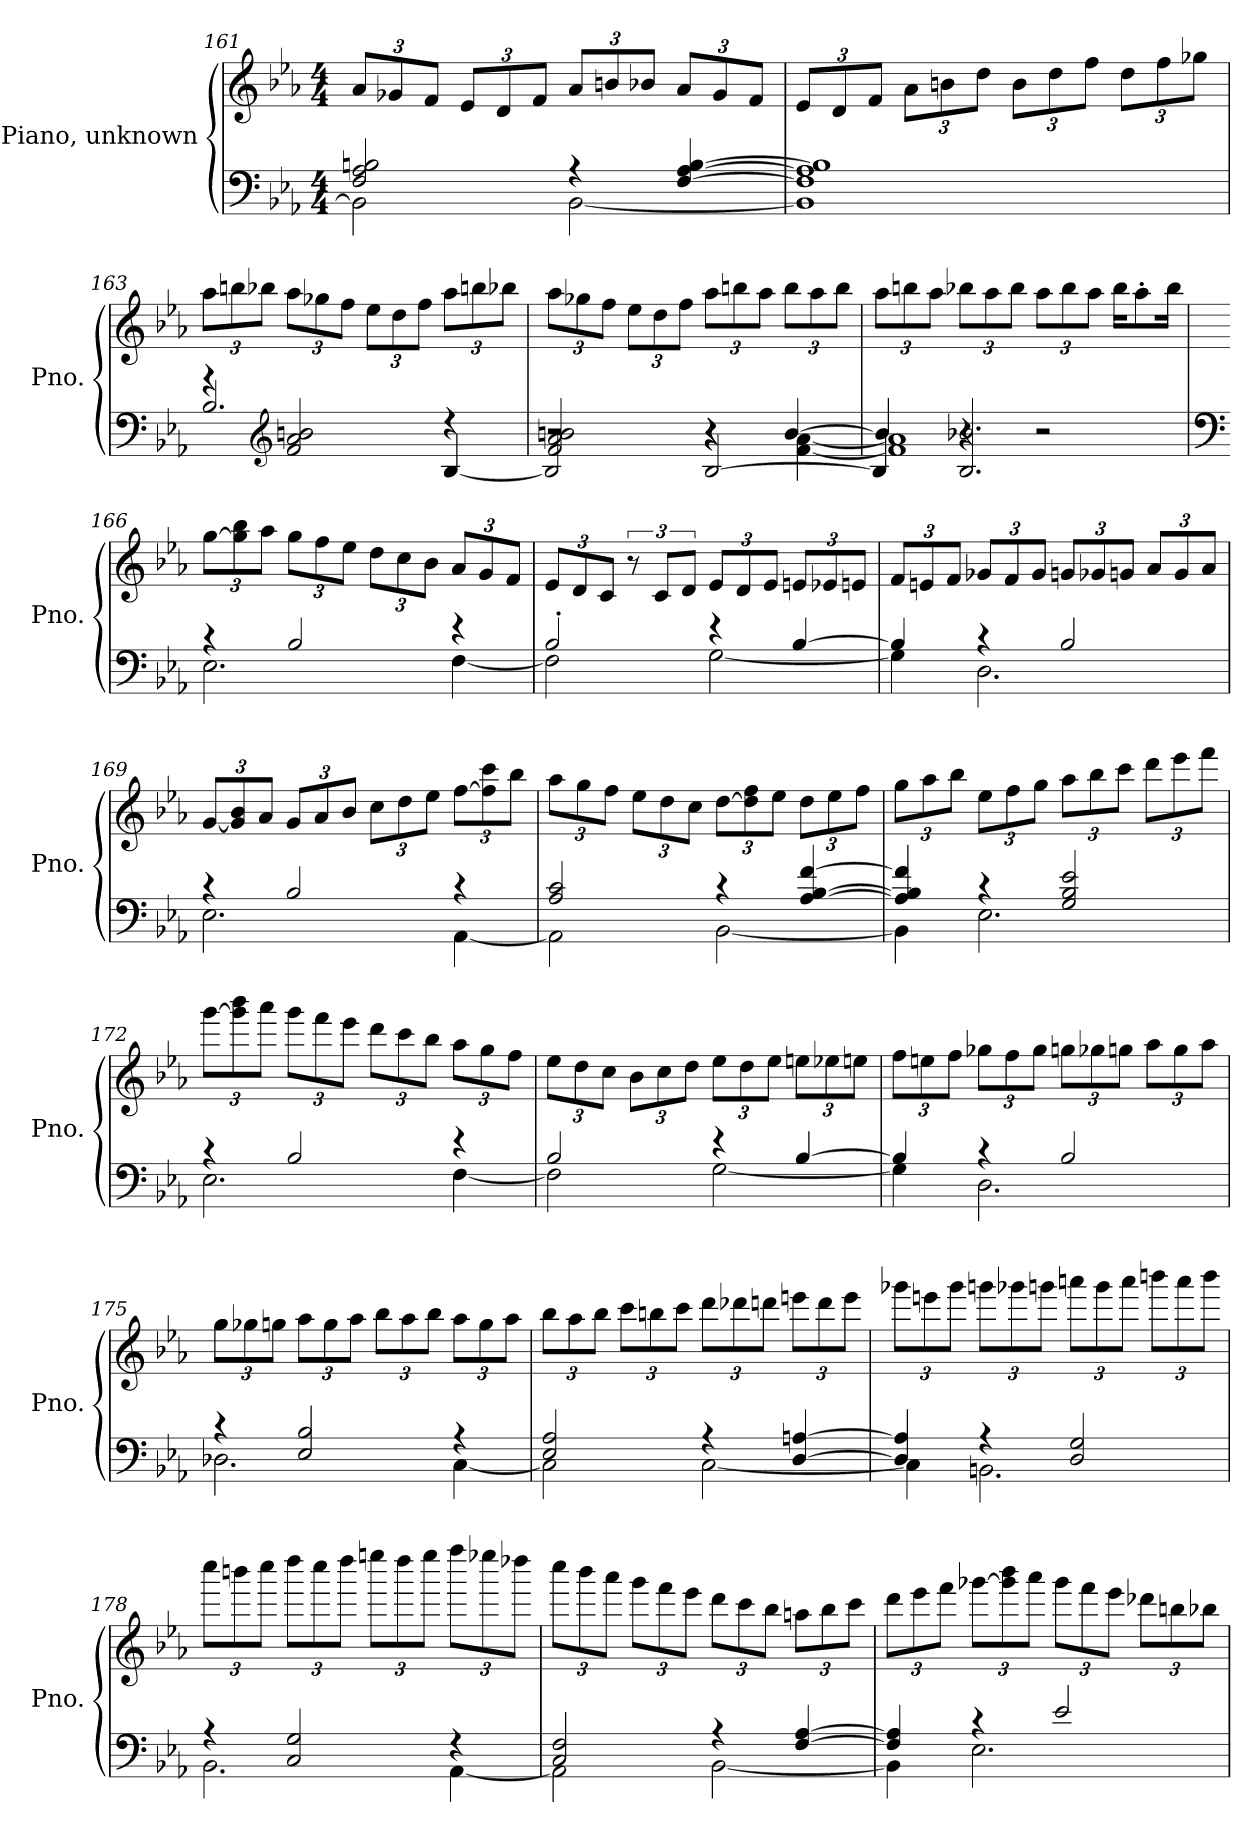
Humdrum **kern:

**kern	**kern
*part1	*part1
*staff2	*staff1
*I"Piano, unknown	*
*I'Pno.	*
!!LO:LB:g=z
*clefF4	*clefG2
*k[b-e-a-]	*k[b-e-a-]
*M4/4	*M4/4
=161	=161
*^	*
*	*	*Xbrackettup
2F/ 2A-/ 2Bn/	2BB-\]	12a-/L
.	.	12g-X/
.	.	12f/J
.	.	12e-/L
.	.	12d/
.	.	12f/J
4r	[2BB-\	12a-/L
.	.	12bn/
.	.	12b-X/J
[4F/ [4A-/ [4B/	.	12a-/L
.	.	12g-/
.	.	12f/J
=162	=162	=162
1F] 1A-] 1B]	1BB-]	12e-/L
.	.	12d/
.	.	12f/J
.	.	12a-\L
.	.	12bn\
.	.	12dd\J
.	.	12b\L
.	.	12dd\
.	.	12ff\J
.	.	12dd\L
.	.	12ff\
.	.	12gg-X\J
!!LO:LB:g=z
=163	=163	=163
4r	2.B-/	12aa-\L
.	.	12bbn\
.	.	12bb-X\J
*clefG2	*	*
2f/ 2a-/ 2bn/	.	12aa-\L
.	.	12gg-X\
.	.	12ff\J
.	.	12ee-\L
.	.	12dd\
.	.	12ff\J
4r	[4B-/	12aa-\L
.	.	12bbn\
.	.	12bb-X\J
=164	=164	=164
*	*^	*
2f/ 2a-/ 2bn/	2r	2B-/]	12aa-\L
.	.	.	12gg-X\
.	.	.	12ff\J
.	.	.	12ee-\L
.	.	.	12dd\
.	.	.	12ff\J
4r	4r	[2B-/	12aa-\L
.	.	.	12bbn\
.	.	.	12aa-\J
[4b/	[4f\ [4a-\	.	12bb\L
.	.	.	12aa-\
.	.	.	12bb\J
!!LO:LB:g=z
=165	=165	=165	=165
4b/]	1f] 1a-]	4B-/]	12aa-\L
.	.	.	12bbn\
.	.	.	12aa-\J
2.B-/ 2.b-X/	.	4r	12bb-X\L
.	.	.	12aa-\
.	.	.	12bb-\J
.	.	2r	12aa-\L
.	.	.	12bb-\
.	.	.	12aa-\J
.	.	.	16bb-\KL
.	.	.	8aa-'\
.	.	.	16bb-\Jk
*v	*v	*v	*
=166	=166
*clefF4	*
*^	*
4r	2.E-\	[12gg\L
.	.	12gg\] 12bb-\
.	.	12aa-\J
2B-/	.	12gg\L
.	.	12ff\
.	.	12ee-\J
.	.	12dd\L
.	.	12cc\
.	.	12b-\J
4r	[4F\	12a-/L
.	.	12g/
.	.	12f/J
!!LO:LB:g=z
=167	=167	=167
2B-'/	2F\]	12e-/L
.	.	12d/
.	.	12c/J
*	*	*brackettup
.	.	12r
.	.	12c/L
.	.	12d/J
*	*	*Xbrackettup
4r	[2G\	12e-/L
.	.	12d/
.	.	12e-/J
[4B-/	.	12en/L
.	.	12e-X/
.	.	12en/J
=168	=168	=168
4B-/]	4G\]	12f/L
.	.	12en/
.	.	12f/J
4r	2.D\	12g-X/L
.	.	12f/
.	.	12g-/J
2B-/	.	12gn/L
.	.	12g-X/
.	.	12gn/J
.	.	12a-/L
.	.	12g/
.	.	12a-/J
=169	=169	=169
4r	2.E-\	[12g/L
.	.	12g/] 12b-/
.	.	12a-/J
2B-/	.	12g/L
.	.	12a-/
.	.	12b-/J
.	.	12cc\L
.	.	12dd\
.	.	12ee-\J
4r	[4AA-\	[12ff\L
.	.	12ff\] 12ccc\
.	.	12bb-\J
!!LO:PB:g=z
=170	=170	=170
2A-/ 2c/	2AA-\]	12aa-\L
.	.	12gg\
.	.	12ff\J
.	.	12ee-\L
.	.	12dd\
.	.	12cc\J
4r	[2BB-\	[12dd\L
.	.	12dd\] 12ff\
.	.	12ee-\J
[4A-/ [4B-/ [4f/	.	12dd\L
.	.	12ee-\
.	.	12ff\J
=171	=171	=171
4A-/] 4B-/] 4f/]	4BB-\]	12gg\L
.	.	12aa-\
.	.	12bb-\J
4r	2.E-\	12ee-\L
.	.	12ff\
.	.	12gg\J
2G/ 2B-/ 2e-/	.	12aa-\L
.	.	12bb-\
.	.	12ccc\J
.	.	12ddd\L
.	.	12eee-\
.	.	12fff\J
=172	=172	=172
4r	2.E-\	[12ggg\L
.	.	12ggg\] 12bbb-\
.	.	12aaa-\J
2B-/	.	12ggg\L
.	.	12fff\
.	.	12eee-\J
.	.	12ddd\L
.	.	12ccc\
.	.	12bb-\J
4r	[4F\	12aa-\L
.	.	12gg\
.	.	12ff\J
!!LO:LB:g=z
=173	=173	=173
2B-/	2F\]	12ee-\L
.	.	12dd\
.	.	12cc\J
.	.	12b-\L
.	.	12cc\
.	.	12dd\J
4r	[2G\	12ee-\L
.	.	12dd\
.	.	12ee-\J
[4B-/	.	12een\L
.	.	12ee-X\
.	.	12een\J
=174	=174	=174
4B-/]	4G\]	12ff\L
.	.	12een\
.	.	12ff\J
4r	2.D\	12gg-X\L
.	.	12ff\
.	.	12gg-\J
2B-/	.	12ggn\L
.	.	12gg-X\
.	.	12ggn\J
.	.	12aa-\L
.	.	12gg\
.	.	12aa-\J
=175	=175	=175
4r	2.D-X\	12gg\L
.	.	12gg-X\
.	.	12ggn\J
2E-/ 2B-/	.	12aa-\L
.	.	12gg\
.	.	12aa-\J
.	.	12bb-\L
.	.	12aa-\
.	.	12bb-\J
4r	[4C\	12aa-\L
.	.	12gg\
.	.	12aa-\J
!!LO:LB:g=z
=176	=176	=176
2E-/ 2A-/	2C\]	12bb-\L
.	.	12aa-\
.	.	12bb-\J
.	.	12ccc\L
.	.	12bbn\
.	.	12ccc\J
4r	[2C\	12ddd\L
.	.	12ddd-X\
.	.	12dddn\J
[4D/ [4An/	.	12eeen\L
.	.	12ddd\
.	.	12eee\J
=177	=177	=177
4D/] 4A/]	4C\]	12ggg-X\L
.	.	12eeen\
.	.	12ggg-\J
4r	2.BBn\	12gggn\L
.	.	12ggg-X\
.	.	12gggn\J
2D/ 2G/	.	12aaan\L
.	.	12ggg\
.	.	12aaa\J
.	.	12bbbn\L
.	.	12aaa\
.	.	12bbb\J
!!LO:LB:g=z
=178	=178	=178
4r	2.BB-\	12cccc\L
.	.	12bbbn\
.	.	12cccc\J
2C/ 2G/	.	12dddd\L
.	.	12cccc\
.	.	12dddd\J
.	.	12eeeen\L
.	.	12dddd\
.	.	12eeee\J
4r	[4AA-\	12ffff\L
.	.	12eeee-X\
.	.	12dddd-X\J
=179	=179	=179
2C/ 2F/	2AA-\]	12cccc\L
.	.	12bbb-\
.	.	12aaa-\J
.	.	12ggg\L
.	.	12fff\
.	.	12eee-\J
4r	[2BB-\	12ddd\L
.	.	12ccc\
.	.	12bb-\J
[4F/ [4A-/	.	12aan\L
.	.	12bb-\
.	.	12ccc\J
!!LO:LB:g=z
=180	=180	=180
4F/] 4A-/]	4BB-\]	12ddd\L
.	.	12eee-\
.	.	12fff\J
4r	2.E-\	[12ggg-X\L
.	.	12ggg-\] 12bbb-\
.	.	12aaa-\J
2e-/	.	12ggg-\L
.	.	12fff\
.	.	12eee-\J
.	.	12ddd-X\L
.	.	12bbn\
.	.	12bb-X\J
*v	*v	*
=	=
*-	*-
